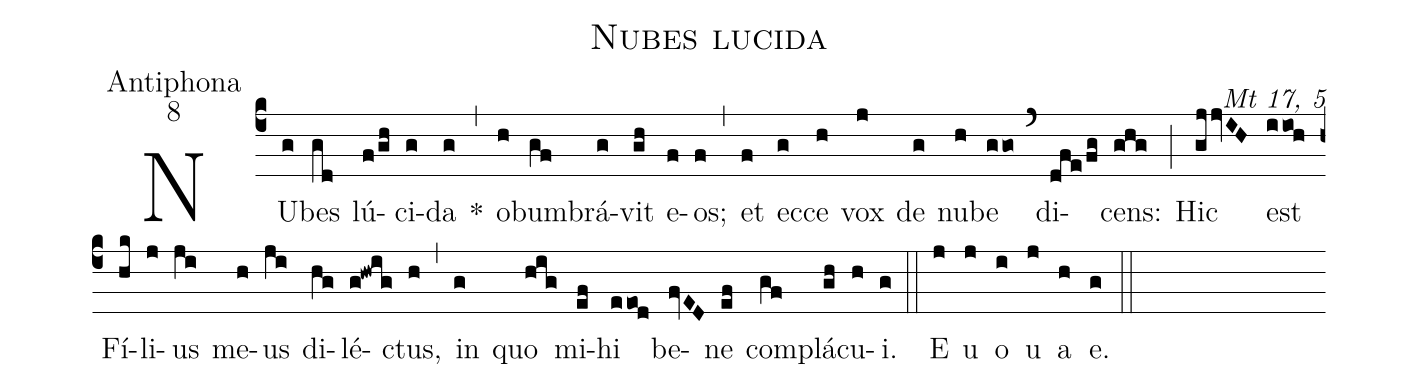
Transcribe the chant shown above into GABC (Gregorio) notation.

name:Nubes lucida;
office-part:Antiphona;
mode:8;
commentary:Mt 17, 5;
%%
(c4)NU(g)bes(gd) lú(f/gh)ci(g)da(g) *(,) o(h)bum(gf)brá(g)vit(gh) e(f)os;(f) (,) et(f) ec(g)ce(h) vox(j) de(g) nu(h)be(ggo) (`) di(dfe/fg)cens:(ghg) (;) Hic(gj/jvIH) est(iioh) Fí(hk)li(j)us(ji) me(h)us(ji) di(hg)lé(g!hwig)ctus,(h) (,) in(g) quo(hig) mi(ef)hi(eeod) be(fvED)ne(ef) com(gf)plá(gh)cu(h)i.(g) (::) E(j) u(j) o(i) u(j) a(h) e.(g) (::)
